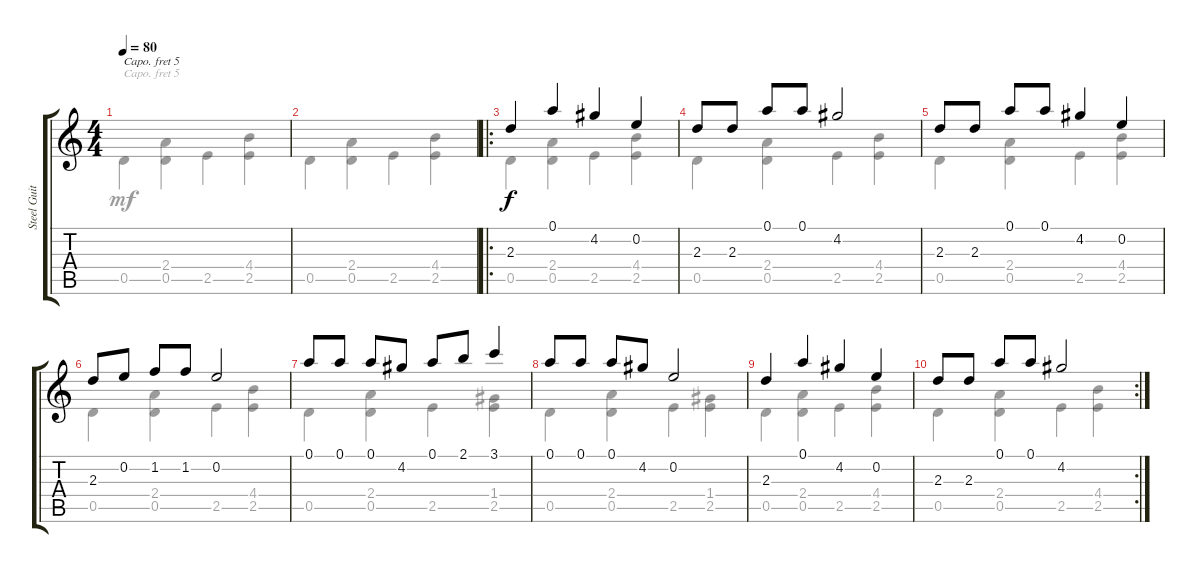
\track ("Steel Guitar" "Steel Guit") {instrument acousticguitarsteel}
\staff {score tabs}
\capo 5
\tuning (E4 B3 G3 D3 A2 E2) {hide}
\voice
\ts (4 4)
\tempo 80
\clef g2
\ks c
|
|
\ro
2.3.4 0.1.4 4.2.4 0.2.4 |
2.3.8 2.3.8 0.1.8 0.1.8 4.2.2 |
2.3.8 2.3.8 0.1.8 0.1.8 4.2.4 0.2.4 |
2.3.8 0.2.8 1.2.8 1.2.8 0.2.2 |
0.1.8 0.1.8 0.1.8 4.2.8 0.1.8 2.1.8 3.1.4 |
0.1.8 0.1.8 0.1.8 4.2.8 0.2.2 |
2.3.4 0.1.4 4.2.4 0.2.4 |
\rc 2
2.3.8 2.3.8 0.1.8 0.1.8 4.2.2
\voice
\clef g2
\ottava regular
\simile none
\ks c
0.5.4{dy mf} (2.4 0.5).4 2.5.4 (4.4 2.5).4 |
0.5.4 (2.4 0.5).4 2.5.4 (4.4 2.5).4 |
0.5.4 (2.4 0.5).4 2.5.4 (4.4 2.5).4 |
0.5.4 (2.4 0.5).4 2.5.4 (4.4 2.5).4 |
0.5.4 (2.4 0.5).4 2.5.4 (4.4 2.5).4 |
0.5.4 (2.4 0.5).4 2.5.4 (4.4 2.5).4 |
0.5.4 (2.4 0.5).4 2.5.4 (1.4 2.5).4 |
0.5.4 (2.4 0.5).4 2.5.4 (1.4 2.5).4 |
0.5.4 (2.4 0.5).4 2.5.4 (4.4 2.5).4 |
0.5.4 (2.4 0.5).4 2.5.4 (4.4 2.5).4
